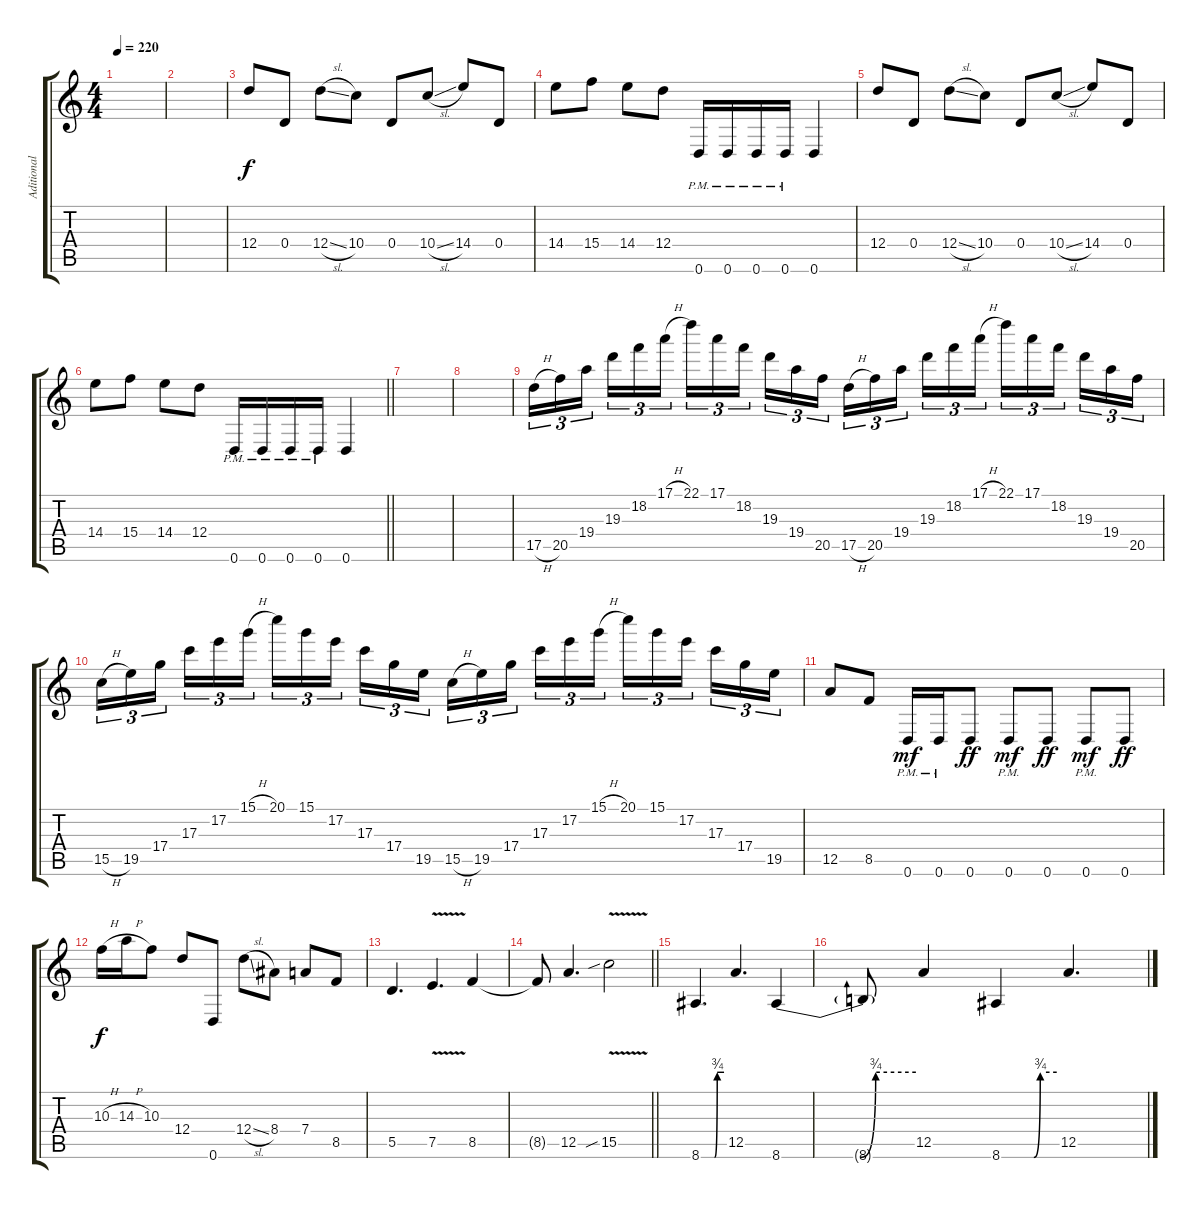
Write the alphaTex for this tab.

\track ("Aditional Guitar" "Aditional ") {instrument distortionguitar}
\staff {score tabs}
\tuning (E4 B3 G3 D3 A2 D2) {hide}
\ts (4 4)
\tempo 220
\clef g2
\ks c
|
|
12.4.8{balance 0} 0.4.8 12.4{sl}.8 10.4.8 0.4.8 10.4{sl}.8 14.4.8 0.4.8 |
14.4.8 15.4.8 14.4.8 12.4.8 0.6{pm}.16 0.6{pm}.16 0.6{pm}.16 0.6{pm}.16 0.6.4 |
12.4.8 0.4.8 12.4{sl}.8 10.4.8 0.4.8 10.4{sl}.8 14.4.8 0.4.8 |
\barLineRight lightlight
14.4.8 15.4.8 14.4.8 12.4.8 0.6{pm}.16 0.6{pm}.16 0.6{pm}.16 0.6{pm}.16 0.6.4 |
|
|
17.5{h}.16{tu (3 2) balance 16} 20.5.16{tu (3 2)} 19.4.16{tu (3 2) beam splitsecondary} 19.3.16{tu (3 2)} 18.2.16{tu (3 2)} 17.1{h}.16{tu (3 2)} 22.1.16{tu (3 2)} 17.1.16{tu (3 2)} 18.2.16{tu (3 2) beam splitsecondary} 19.3.16{tu (3 2)} 19.4.16{tu (3 2)} 20.5.16{tu (3 2)} 17.5{h}.16{tu (3 2)} 20.5.16{tu (3 2)} 19.4.16{tu (3 2) beam splitsecondary} 19.3.16{tu (3 2)} 18.2.16{tu (3 2)} 17.1{h}.16{tu (3 2)} 22.1.16{tu (3 2)} 17.1.16{tu (3 2)} 18.2.16{tu (3 2) beam splitsecondary} 19.3.16{tu (3 2)} 19.4.16{tu (3 2)} 20.5.16{tu (3 2)} |
15.5{h}.16{tu (3 2)} 19.5.16{tu (3 2)} 17.4.16{tu (3 2) beam splitsecondary} 17.3.16{tu (3 2)} 17.2.16{tu (3 2)} 15.1{h}.16{tu (3 2)} 20.1.16{tu (3 2)} 15.1.16{tu (3 2)} 17.2.16{tu (3 2) beam splitsecondary} 17.3.16{tu (3 2)} 17.4.16{tu (3 2)} 19.5.16{tu (3 2)} 15.5{h}.16{tu (3 2)} 19.5.16{tu (3 2)} 17.4.16{tu (3 2) beam splitsecondary} 17.3.16{tu (3 2)} 17.2.16{tu (3 2)} 15.1{h}.16{tu (3 2)} 20.1.16{tu (3 2)} 15.1.16{tu (3 2)} 17.2.16{tu (3 2) beam splitsecondary} 17.3.16{tu (3 2)} 17.4.16{tu (3 2)} 19.5.16{tu (3 2)} |
12.5.8{balance 0} 8.5.8 0.6{pm}.16{dy mf} 0.6{pm}.16 0.6.8{dy ff} 0.6{pm}.8{dy mf} 0.6.8{dy ff} 0.6{pm}.8{dy mf} 0.6.8{dy ff} |
10.3{h}.16{dy f} 14.3{h}.16 10.3.8 12.4.8 0.6.8 12.4{sl}.8 8.4.8 7.4.8 8.5.8 |
5.5.4{d} 7.5{v}.4{d} 8.5.4 |
\barLineRight lightlight
8.5{t}.8 12.5.4{d} 15.5{v sib}.2 |
8.6{be (custom 0 0 35 0 42 3 60 3)}.4{d balance 0} 12.5.4{d} 8.6{be (custom 0 0 35 0 42 3 60 3)}.4 |
8.6{t}.8 12.5.4 8.6{be (custom 0 0 35 0 42 3 60 3)}.4 12.5.4{d}
